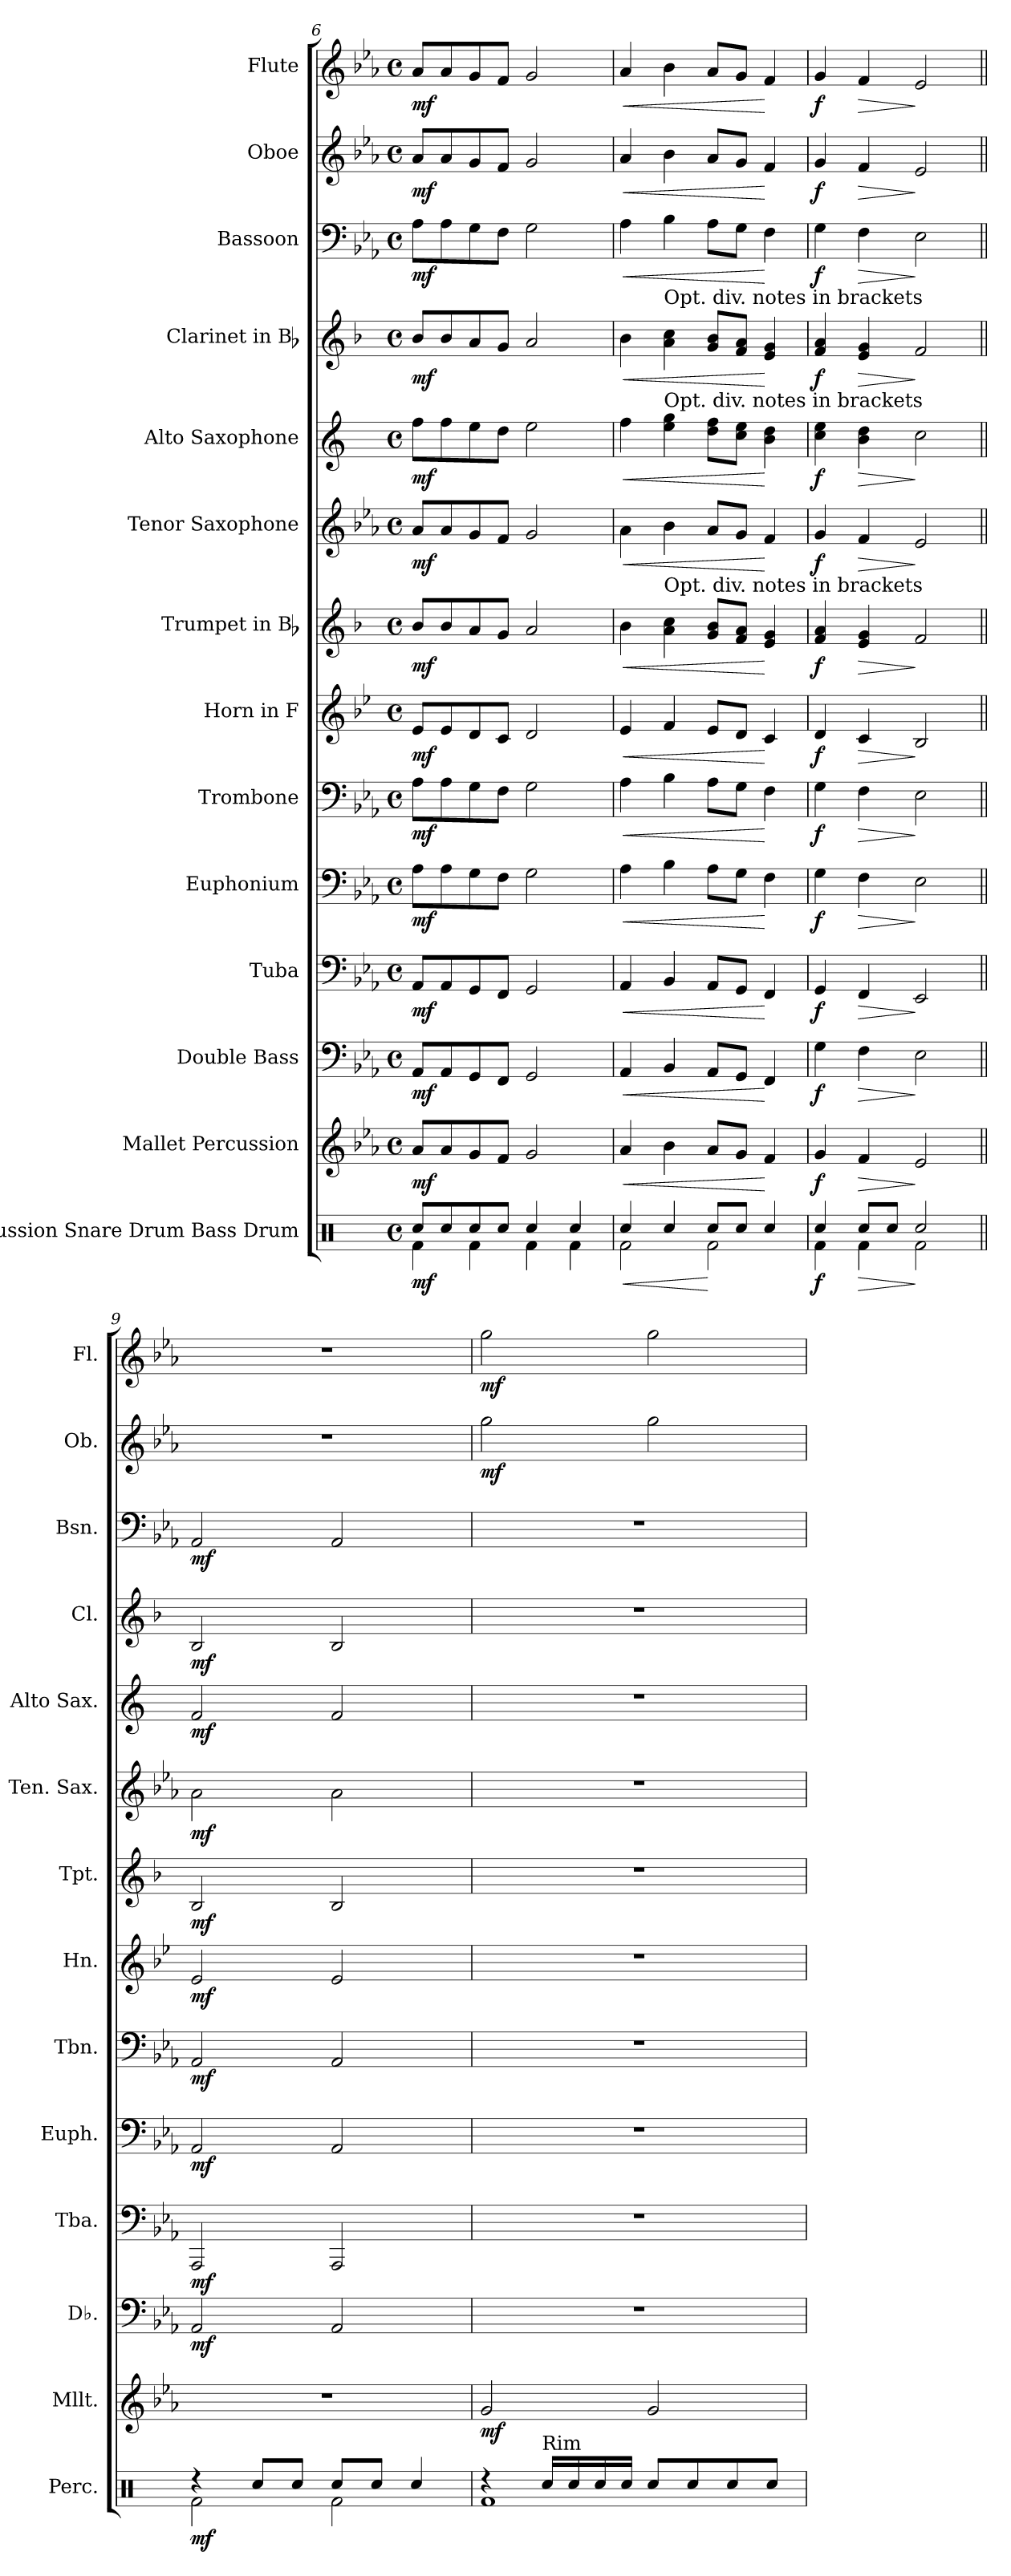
**kern	**dynam	**kern	**dynam	**kern	**dynam	**kern	**dynam	**kern	**dynam	**kern	**dynam	**kern	**dynam	**kern	**dynam	**kern	**dynam	**kern	**dynam	**kern	**dynam	**kern	**dynam	**kern	**dynam	**kern	**dynam
*part14	*part14	*part13	*part13	*part12	*part12	*part11	*part11	*part10	*part10	*part9	*part9	*part8	*part8	*part7	*part7	*part6	*part6	*part5	*part5	*part4	*part4	*part3	*part3	*part2	*part2	*part1	*part1
*staff14	*staff14	*staff13	*staff13	*staff12	*staff12	*staff11	*staff11	*staff10	*staff10	*staff9	*staff9	*staff8	*staff8	*staff7	*staff7	*staff6	*staff6	*staff5	*staff5	*staff4	*staff4	*staff3	*staff3	*staff2	*staff2	*staff1	*staff1
*I"Percussion Snare Drum Bass Drum	*	*I"Mallet Percussion	*	*I"Double Bass	*	*I"Tuba	*	*I"Euphonium	*	*I"Trombone	*	*I"Horn in F	*	*I"Trumpet in Bb	*	*I"Tenor Saxophone	*	*I"Alto Saxophone	*	*I"Clarinet in Bb	*	*I"Bassoon	*	*I"Oboe	*	*I"Flute	*
*I'Perc.	*	*I'Mllt.	*	*I'Db.	*	*I'Tba.	*	*I'Euph.	*	*I'Tbn.	*	*I'Hn.	*	*I'Tpt.	*	*I'Ten. Sax.	*	*I'Alto Sax.	*	*I'Cl.	*	*I'Bsn.	*	*I'Ob.	*	*I'Fl.	*
*clefX	*	*clefG2	*	*clefF4	*	*clefF4	*	*clefF4	*	*clefF4	*	*clefG2	*	*clefG2	*	*clefG2	*	*clefG2	*	*clefG2	*	*clefF4	*	*clefG2	*	*clefG2	*
*	*	*ITrd-14c-24	*	*ITrd7c12	*	*	*	*	*	*	*	*ITrd4c7	*	*ITrd1c2	*	*ITrd8c14	*	*ITrd5c9	*	*ITrd1c2	*	*	*	*	*	*	*
*k[]	*	*k[b-e-a-]	*	*k[b-e-a-]	*	*k[b-e-a-]	*	*k[b-e-a-]	*	*k[b-e-a-]	*	*k[b-e-a-]	*	*k[b-e-a-]	*	*k[b-e-a-]	*	*k[b-e-a-]	*	*k[b-e-a-]	*	*k[b-e-a-]	*	*k[b-e-a-]	*	*k[b-e-a-]	*
*C:	*	*E-:	*	*E-:	*	*E-:	*	*E-:	*	*E-:	*	*E-:	*	*E-:	*	*E-:	*	*E-:	*	*E-:	*	*E-:	*	*E-:	*	*E-:	*
*M4/4	*	*M4/4	*	*M4/4	*	*M4/4	*	*M4/4	*	*M4/4	*	*M4/4	*	*M4/4	*	*M4/4	*	*M4/4	*	*M4/4	*	*M4/4	*	*M4/4	*	*M4/4	*
*met(c)	*	*met(c)	*	*met(c)	*	*met(c)	*	*met(c)	*	*met(c)	*	*met(c)	*	*met(c)	*	*met(c)	*	*met(c)	*	*met(c)	*	*met(c)	*	*met(c)	*	*met(c)	*
=6	=6	=6	=6	=6	=6	=6	=6	=6	=6	=6	=6	=6	=6	=6	=6	=6	=6	=6	=6	=6	=6	=6	=6	=6	=6	=6	=6
*^	*	*	*	*	*	*	*	*	*	*	*	*	*	*	*	*	*	*	*	*	*	*	*	*	*	*	*
8Rcci/L	4Rfi\	mf	8aaa-i/L	mf	8AAA-i/L	mf	8AA-i/L	mf	8A-i\L	mf	8A-i\L	mf	8A-i/L	mf	8a-i/L	mf	8A-i/L	mf	8a-i\L	mf	8a-i/L	mf	8A-i\L	mf	8a-i/L	mf	8a-i/L	mf
8Rcci/	.	.	8aaa-i/	.	8AAA-i/	.	8AA-i/	.	8A-i\	.	8A-i\	.	8A-i/	.	8a-i/	.	8A-i/	.	8a-i\	.	8a-i/	.	8A-i\	.	8a-i/	.	8a-i/	.
8Rcci/	4Rfi\	.	8gggi/	.	8GGGi/	.	8GGi/	.	8Gi\	.	8Gi\	.	8Gi/	.	8gi/	.	8Gi/	.	8gi\	.	8gi/	.	8Gi\	.	8gi/	.	8gi/	.
8Rcci/J	.	.	8fffi/J	.	8FFFi/J	.	8FFi/J	.	8Fi\J	.	8Fi\J	.	8Fi/J	.	8fi/J	.	8Fi/J	.	8fi\J	.	8fi/J	.	8Fi\J	.	8fi/J	.	8fi/J	.
4Rcci/	4Rfi\	.	2gggi/	.	2GGGi/	.	2GGi/	.	2Gi\	.	2Gi\	.	2Gi/	.	2gi/	.	2Gi/	.	2gi\	.	2gi/	.	2Gi\	.	2gi/	.	2gi/	.
4Rcci/	4Rfi\	.	.	.	.	.	.	.	.	.	.	.	.	.	.	.	.	.	.	.	.	.	.	.	.	.	.	.
=7	=7	=7	=7	=7	=7	=7	=7	=7	=7	=7	=7	=7	=7	=7	=7	=7	=7	=7	=7	=7	=7	=7	=7	=7	=7	=7	=7	=7
!	!	!LO:HP:b	!	!LO:HP:b	!	!LO:HP:b	!	!LO:HP:b	!	!LO:HP:b	!	!LO:HP:b	!	!LO:HP:b	!	!LO:HP:b	!	!LO:HP:b	!	!LO:HP:b	!	!LO:HP:b	!	!LO:HP:b	!	!LO:HP:b	!	!LO:HP:b
4Rcci/	2Rfi\	<	4aaa-i/	<	4AAA-i/	<	4AA-i/	<	4A-i\	<	4A-i\	<	4A-i/	<	4a-i\	<	4A-i\	<	4a-i\	<	4a-i\	<	4A-i\	<	4a-i/	<	4a-i/	<
!	!	!	!	!	!	!	!	!	!	!	!	!	!	!	!	!	!	!	!	!	!LO:TX:a:t=Opt. div. notes in brackets	!	!	!	!	!	!	!
!	!	!	!	!	!	!	!	!	!	!	!	!	!	!	!	!	!	!	!LO:TX:a:t=Opt. div. notes in brackets	!	!	!	!	!	!	!	!	!
!	!	!	!	!	!	!	!	!	!	!	!	!	!	!	!LO:TX:a:t=Opt. div. notes in brackets	!	!	!	!	!	!	!	!	!	!	!	!	!
4Rcci/	.	.	4bbb-i\	.	4BBB-i/	.	4BB-i/	.	4B-i\	.	4B-i\	.	4B-i/	.	4gi\ 4b-i	.	4B-i\	.	4gi\ 4b-i	.	4gi\ 4b-i	.	4B-i\	.	4b-i\	.	4b-i\	.
8Rcci/L	2Rfi\	[	8aaa-i/L	.	8AAA-i/L	.	8AA-i/L	.	8A-i\L	.	8A-i\L	.	8A-i/L	.	8fi/ 8a-iL	.	8A-i/L	.	8fi\ 8a-iL	.	8fi/ 8a-iL	.	8A-i\L	.	8a-i/L	.	8a-i/L	.
8Rcci/J	.	.	8gggi/J	.	8GGGi/J	.	8GGi/J	.	8Gi\J	.	8Gi\J	.	8Gi/J	.	8e-i/ 8giJ	.	8Gi/J	.	8e-i\ 8giJ	.	8e-i/ 8giJ	.	8Gi\J	.	8gi/J	.	8gi/J	.
4Rcci/	.	.	4fffi/	[	4FFFi/	[	4FFi/	[	4Fi\	[	4Fi\	[	4Fi/	[	4di/ 4fi	[	4Fi/	[	4di\ 4fi	[	4di/ 4fi	[	4Fi\	[	4fi/	[	4fi/	[
=8	=8	=8	=8	=8	=8	=8	=8	=8	=8	=8	=8	=8	=8	=8	=8	=8	=8	=8	=8	=8	=8	=8	=8	=8	=8	=8	=8	=8
4Rcci/	4Rfi\	f	4gggi/	f	4GGi\	f	4GGi/	f	4Gi\	f	4Gi\	f	4Gi/	f	4e-i/ 4gi	f	4Gi/	f	4e-i\ 4gi	f	4e-i/ 4gi	f	4Gi\	f	4gi/	f	4gi/	f
!	!	!LO:HP:b	!	!LO:HP:b	!	!LO:HP:b	!	!LO:HP:b	!	!LO:HP:b	!	!LO:HP:b	!	!LO:HP:b	!	!LO:HP:b	!	!LO:HP:b	!	!LO:HP:b	!	!LO:HP:b	!	!LO:HP:b	!	!LO:HP:b	!	!LO:HP:b
8Rcci/L	4Rfi\	>	4fffi/	>	4FFi\	>	4FFi/	>	4Fi\	>	4Fi\	>	4Fi/	>	4di/ 4fi	>	4Fi/	>	4di\ 4fi	>	4di/ 4fi	>	4Fi\	>	4fi/	>	4fi/	>
8Rcci/J	.	.	.	.	.	.	.	.	.	.	.	.	.	.	.	.	.	.	.	.	.	.	.	.	.	.	.	.
2Rcci/	2Rfi\	]	2eee-i/	]	2EE-i\	]	2EE-i/	]	2E-i\	]	2E-i\	]	2E-i/	]	2e-i/	]	2E-i/	]	2e-i\	]	2e-i/	]	2E-i\	]	2e-i/	]	2e-i/	]
!!LO:PB:g=z
=9||	=9||	=9||	=9||	=9||	=9||	=9||	=9||	=9||	=9||	=9||	=9||	=9||	=9||	=9||	=9||	=9||	=9||	=9||	=9||	=9||	=9||	=9||	=9||	=9||	=9||	=9||	=9||	=9||
4r	2Rfi\	mf	1r	.	2AAA-i/	mf	2AAA-i/	mf	2AA-i/	mf	2AA-i/	mf	2A-i/	mf	2A-i/	mf	2A-i\	mf	2A-i/	mf	2A-i/	mf	2AA-i/	mf	1r	.	1r	.
8Rcci/L	.	.	.	.	.	.	.	.	.	.	.	.	.	.	.	.	.	.	.	.	.	.	.	.	.	.	.	.
8Rcci/J	.	.	.	.	.	.	.	.	.	.	.	.	.	.	.	.	.	.	.	.	.	.	.	.	.	.	.	.
8Rcci/L	2Rfi\	.	.	.	2AAA-i/	.	2AAA-i/	.	2AA-i/	.	2AA-i/	.	2A-i/	.	2A-i/	.	2A-i\	.	2A-i/	.	2A-i/	.	2AA-i/	.	.	.	.	.
8Rcci/J	.	.	.	.	.	.	.	.	.	.	.	.	.	.	.	.	.	.	.	.	.	.	.	.	.	.	.	.
4Rcci/	.	.	.	.	.	.	.	.	.	.	.	.	.	.	.	.	.	.	.	.	.	.	.	.	.	.	.	.
=10	=10	=10	=10	=10	=10	=10	=10	=10	=10	=10	=10	=10	=10	=10	=10	=10	=10	=10	=10	=10	=10	=10	=10	=10	=10	=10	=10	=10
4r	1Rfi	.	2gggi/	mf	1r	.	1r	.	1r	.	1r	.	1r	.	1r	.	1r	.	1r	.	1r	.	1r	.	2ggi\	mf	2ggi\	mf
!LO:TX:a:t=Rim	!	!	!	!	!	!	!	!	!	!	!	!	!	!	!	!	!	!	!	!	!	!	!	!	!	!	!	!
16Rcci/LL	.	.	.	.	.	.	.	.	.	.	.	.	.	.	.	.	.	.	.	.	.	.	.	.	.	.	.	.
16Rcci/	.	.	.	.	.	.	.	.	.	.	.	.	.	.	.	.	.	.	.	.	.	.	.	.	.	.	.	.
16Rcci/	.	.	.	.	.	.	.	.	.	.	.	.	.	.	.	.	.	.	.	.	.	.	.	.	.	.	.	.
16Rcci/JJ	.	.	.	.	.	.	.	.	.	.	.	.	.	.	.	.	.	.	.	.	.	.	.	.	.	.	.	.
8Rcci/L	.	.	2gggi/	.	.	.	.	.	.	.	.	.	.	.	.	.	.	.	.	.	.	.	.	.	2ggi\	.	2ggi\	.
8Rcci/	.	.	.	.	.	.	.	.	.	.	.	.	.	.	.	.	.	.	.	.	.	.	.	.	.	.	.	.
8Rcci/	.	.	.	.	.	.	.	.	.	.	.	.	.	.	.	.	.	.	.	.	.	.	.	.	.	.	.	.
8Rcci/J	.	.	.	.	.	.	.	.	.	.	.	.	.	.	.	.	.	.	.	.	.	.	.	.	.	.	.	.
*v	*v	*	*	*	*	*	*	*	*	*	*	*	*	*	*	*	*	*	*	*	*	*	*	*	*	*	*	*
=	=	=	=	=	=	=	=	=	=	=	=	=	=	=	=	=	=	=	=	=	=	=	=	=	=	=	=
*-	*-	*-	*-	*-	*-	*-	*-	*-	*-	*-	*-	*-	*-	*-	*-	*-	*-	*-	*-	*-	*-	*-	*-	*-	*-	*-	*-
